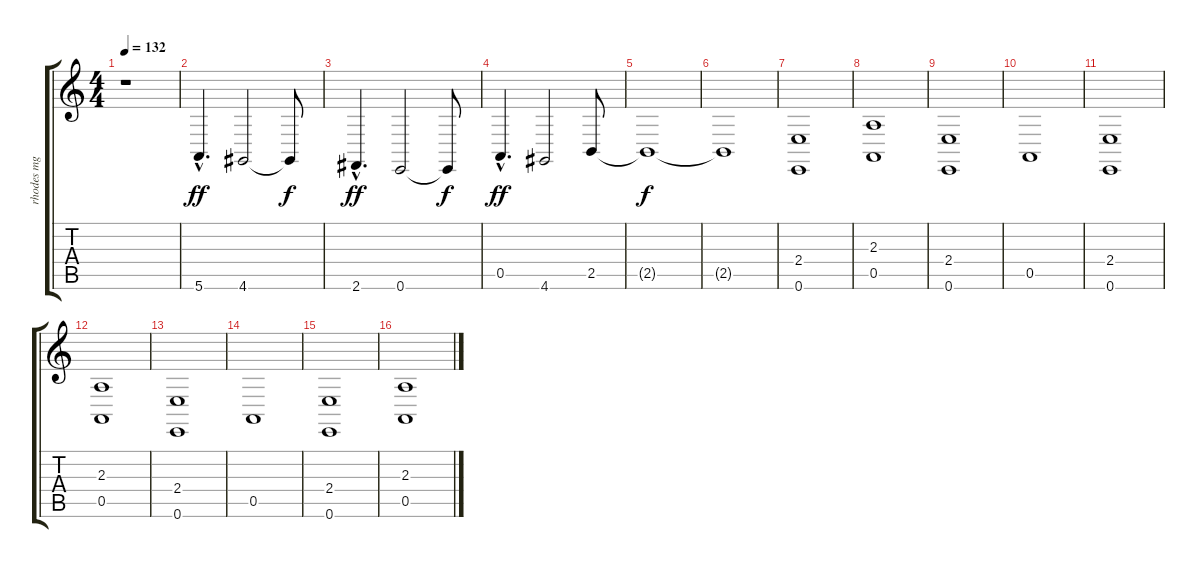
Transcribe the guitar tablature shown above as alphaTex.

\track ("rhodes mg" "rhodes mg") {instrument electricpiano1}
\staff {score tabs}
\tuning (E4 B3 G3 D3 A2 E2) {hide}
\ts (4 4)
\tempo 132
\clef g2
\ks c
r.1{dy ff instrument electricpiano1} |
5.6{hac}.4{d} 4.6.2 4.6{t}.8{dy f} |
2.6{hac}.4{d dy ff} 0.6.2 0.6{t}.8{dy f} |
0.5{hac}.4{d dy ff} 4.6.2 2.5.8 |
2.5{t}.1{dy f} |
2.5{t}.1 |
(2.4 0.6).1 |
(2.3 0.5).1 |
(2.4 0.6).1 |
0.5.1 |
(2.4 0.6).1 |
(2.3 0.5).1 |
(2.4 0.6).1 |
0.5.1 |
(2.4 0.6).1 |
(2.3 0.5).1
